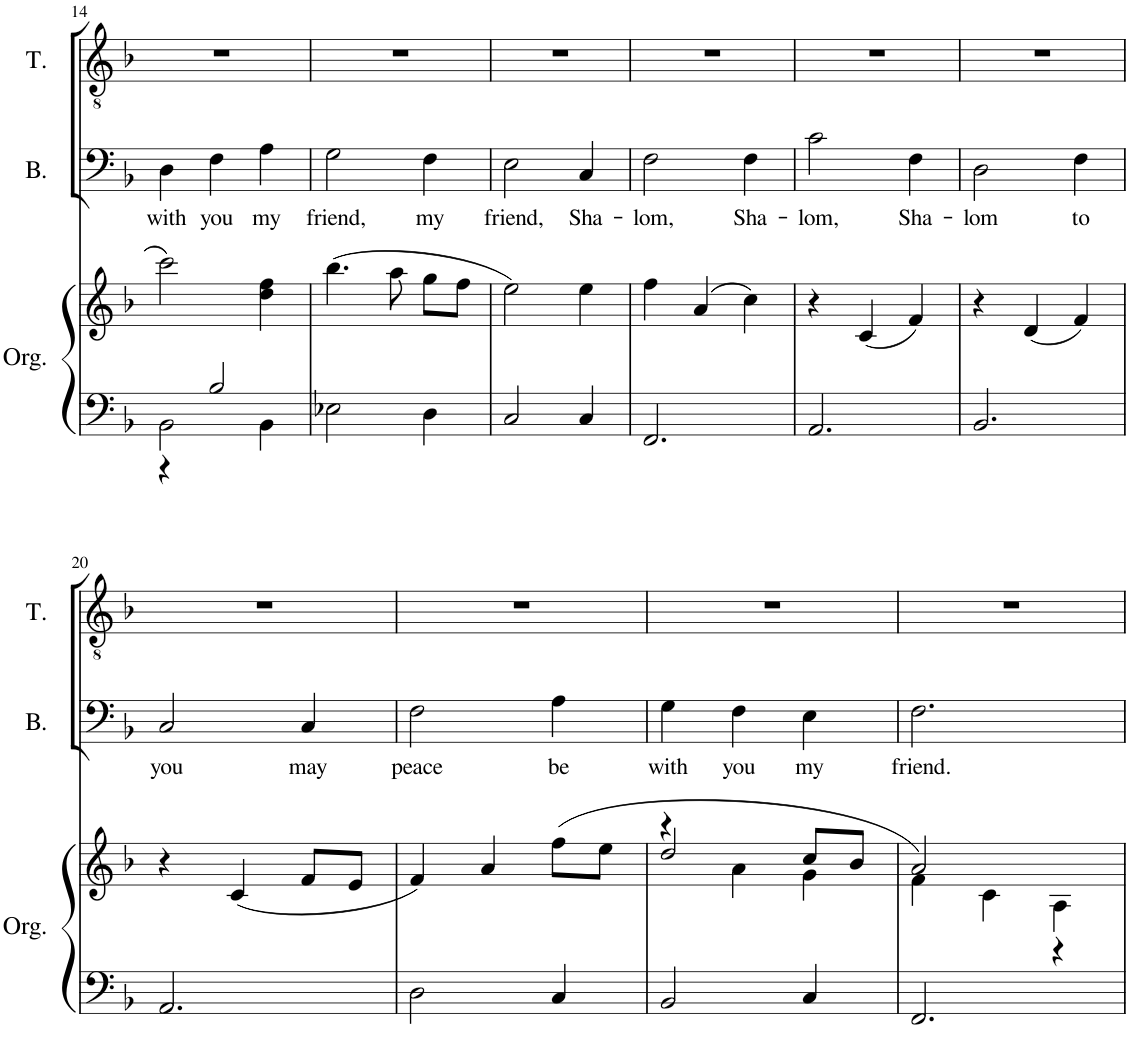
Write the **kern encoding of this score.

**kern	**kern	**kern	**text	**kern
*part3	*part3	*part2	*part2	*part1
*staff4	*staff3	*staff2	*staff2	*staff1
*I"Organ	*	*I"Bass	*	*I"Tenor
*I'Org.	*	*I'B.	*	*I'T.
!!LO:PB:g=z
*clefF4	*clefG2	*clefF4	*	*clefGv2
*k[b-]	*k[b-]	*k[b-]	*	*k[b-]
*M3/4	*M3/4	*M3/4	*	*M3/4
=14	=14	=14	=14	=14
*^	*	*	*	*
!	!	!	!	!LO:LY:b	!
2BB-\	4r	2ccc\	4D\	with	2.r
!	!	!	!	!LO:LY:b	!
.	2B-/	.	4F\	you	.
!	!	!	!	!LO:LY:b	!
4BB-\	.	4dd\ 4ff\	4A\	my	.
*v	*v	*	*	*	*
=15	=15	=15	=15	=15
!	!	!	!LO:LY:b	!
2E-X\	(4.bb-\	2G\	friend,	2.r
.	8aa\	.	.	.
!	!	!	!LO:LY:b	!
4D\	8gg\L	4F\	my	.
.	8ff\J	.	.	.
=16	=16	=16	=16	=16
!	!	!	!LO:LY:b	!
2C/	2ee\)	2E\	friend,	2.r
!	!	!	!LO:LY:b	!
4C/	4ee\	4C/	Sha-	.
=17	=17	=17	=17	=17
!	!	!	!LO:LY:b	!
2.FF/	4ff\	2F\	-lom,	2.r
.	(4a/	.	.	.
!	!	!	!LO:LY:b	!
.	4cc\)	4F\	Sha-	.
=18	=18	=18	=18	=18
!	!	!	!LO:LY:b	!
2.AA/	4r	2c\	-lom,	2.r
.	(4c/	.	.	.
!	!	!	!LO:LY:b	!
.	4f/)	4F\	Sha-	.
=19	=19	=19	=19	=19
!	!	!	!LO:LY:b	!
2.BB-/	4r	2D\	-lom	2.r
.	(4d/	.	.	.
!	!	!	!LO:LY:b	!
.	4f/)	4F\	to	.
!!LO:LB:g=z
=20	=20	=20	=20	=20
!	!	!	!LO:LY:b	!
2.AA/	4r	2C/	you	2.r
.	(4c/	.	.	.
!	!	!	!LO:LY:b	!
.	8f/L	4C/	may	.
.	8e/J	.	.	.
=21	=21	=21	=21	=21
!	!	!	!LO:LY:b	!
2D\	4f/)	2F\	peace	2.r
.	4a/	.	.	.
!	!	!	!LO:LY:b	!
4C/	(8ff\L	4A\	be	.
.	8ee\J	.	.	.
=22	=22	=22	=22	=22
*	*^	*	*	*
!	!	!	!	!LO:LY:b	!
2BB-/	4r	2dd/	4G\	with	2.r
!	!	!	!	!LO:LY:b	!
.	4a\	.	4F\	you	.
!	!	!	!	!LO:LY:b	!
4C/	4g\	8cc/L	4E\	my	.
.	.	8b-/J	.	.	.
=23	=23	=23	=23	=23	=23
!	!	!	!	!LO:LY:b	!
2.FF/	4f\)	2a/	2.F\	friend.	2.r
.	4c\	.	.	.	.
.	4A\	4r	.	.	.
*	*v	*v	*	*	*
=	=	=	=	=
*-	*-	*-	*-	*-
